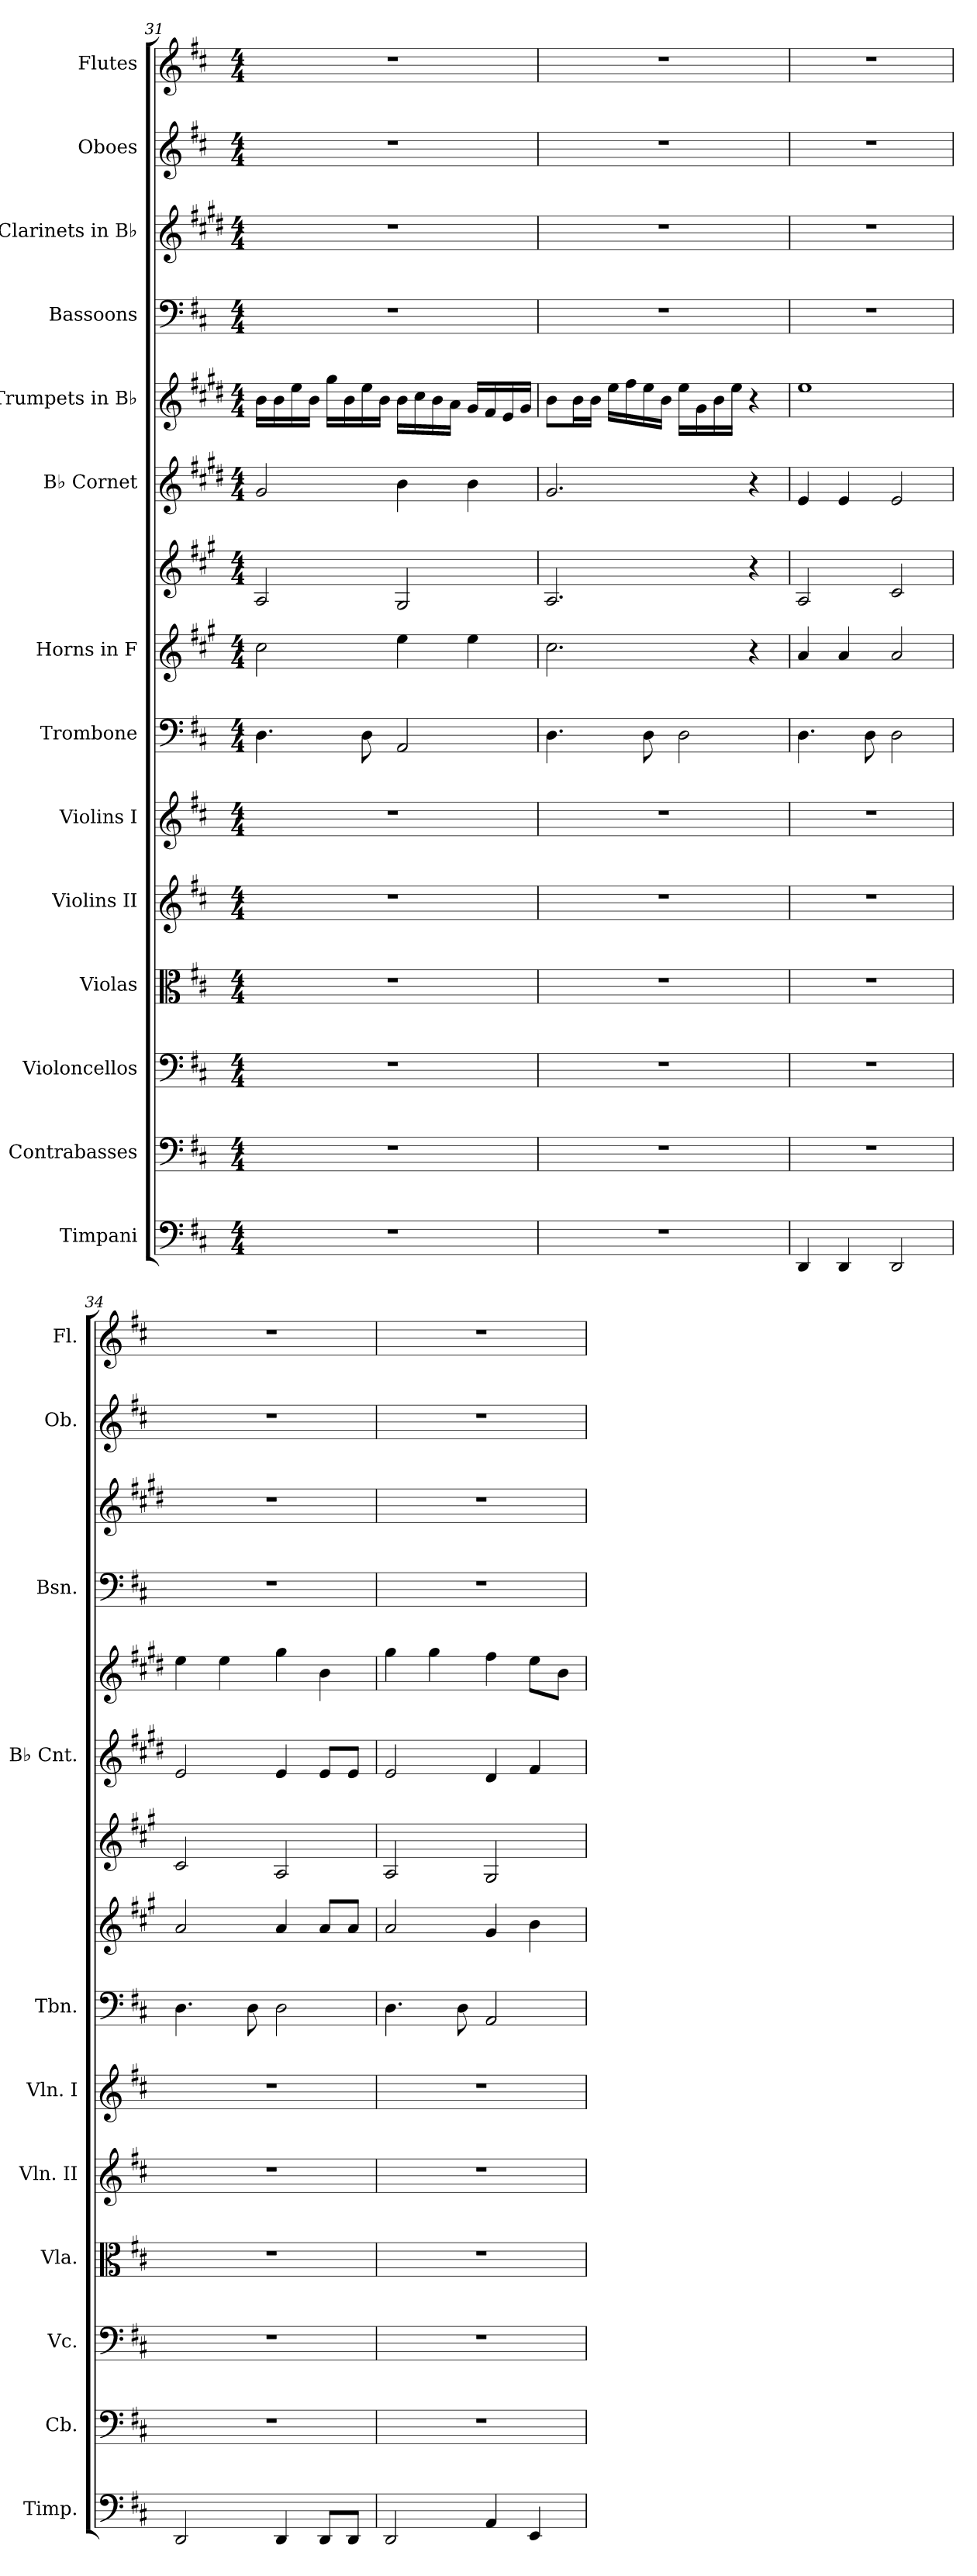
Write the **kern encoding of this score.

**kern	**kern	**kern	**kern	**kern	**kern	**kern	**kern	**kern	**kern	**kern	**kern	**kern	**kern	**kern
*part14	*part13	*part12	*part11	*part10	*part9	*part8	*part7	*part7	*part6	*part5	*part4	*part3	*part2	*part1
*staff15	*staff14	*staff13	*staff12	*staff11	*staff10	*staff9	*staff8	*staff7	*staff6	*staff5	*staff4	*staff3	*staff2	*staff1
*I"Timpani	*I"Contrabasses	*I"Violoncellos	*I"Violas	*I"Violins II	*I"Violins I	*I"Trombone	*I"Horns in F	*	*I"B♭ Cornet	*I"Trumpets in B♭	*I"Bassoons	*I"Clarinets in B♭	*I"Oboes	*I"Flutes
*I'Timp.	*I'Cb.	*I'Vc.	*I'Vla.	*I'Vln. II	*I'Vln. I	*I'Tbn.	*	*	*I'B♭ Cnt.	*	*I'Bsn.	*	*I'Ob.	*I'Fl.
*clefF4	*clefF4	*clefF4	*clefC3	*clefG2	*clefG2	*clefF4	*clefG2	*clefG2	*clefG2	*clefG2	*clefF4	*clefG2	*clefG2	*clefG2
*	*ITrd7c12	*	*	*	*	*	*ITrd4c7	*ITrd4c7	*ITrd1c2	*ITrd1c2	*	*ITrd1c2	*	*
*k[f#c#]	*k[f#c#]	*k[f#c#]	*k[f#c#]	*k[f#c#]	*k[f#c#]	*k[f#c#]	*k[f#c#]	*k[f#c#]	*k[f#c#]	*k[f#c#]	*k[f#c#]	*k[f#c#]	*k[f#c#]	*k[f#c#]
*M4/4	*M4/4	*M4/4	*M4/4	*M4/4	*M4/4	*M4/4	*M4/4	*M4/4	*M4/4	*M4/4	*M4/4	*M4/4	*M4/4	*M4/4
=31	=31	=31	=31	=31	=31	=31	=31	=31	=31	=31	=31	=31	=31	=31
1r	1r	1r	1r	1r	1r	4.D\	2f#\	2D/	2f#/	16a\LL	1r	1r	1r	1r
.	.	.	.	.	.	.	.	.	.	16a\	.	.	.	.
.	.	.	.	.	.	.	.	.	.	16dd\	.	.	.	.
.	.	.	.	.	.	.	.	.	.	16a\JJ	.	.	.	.
.	.	.	.	.	.	.	.	.	.	16ff#\LL	.	.	.	.
.	.	.	.	.	.	.	.	.	.	16a\	.	.	.	.
.	.	.	.	.	.	8D\	.	.	.	16dd\	.	.	.	.
.	.	.	.	.	.	.	.	.	.	16a\JJ	.	.	.	.
.	.	.	.	.	.	2AA/	4a\	2C#/	4a\	16a\LL	.	.	.	.
.	.	.	.	.	.	.	.	.	.	16b\	.	.	.	.
.	.	.	.	.	.	.	.	.	.	16a\	.	.	.	.
.	.	.	.	.	.	.	.	.	.	16g\JJ	.	.	.	.
.	.	.	.	.	.	.	4a\	.	4a\	16f#/LL	.	.	.	.
.	.	.	.	.	.	.	.	.	.	16e/	.	.	.	.
.	.	.	.	.	.	.	.	.	.	16d/	.	.	.	.
.	.	.	.	.	.	.	.	.	.	16f#/JJ	.	.	.	.
=32	=32	=32	=32	=32	=32	=32	=32	=32	=32	=32	=32	=32	=32	=32
1r	1r	1r	1r	1r	1r	4.D\	2.f#\	2.D/	2.f#/	8a\L	1r	1r	1r	1r
.	.	.	.	.	.	.	.	.	.	16a\L	.	.	.	.
.	.	.	.	.	.	.	.	.	.	16a\JJ	.	.	.	.
.	.	.	.	.	.	.	.	.	.	16dd\LL	.	.	.	.
.	.	.	.	.	.	.	.	.	.	16ee\	.	.	.	.
.	.	.	.	.	.	8D\	.	.	.	16dd\	.	.	.	.
.	.	.	.	.	.	.	.	.	.	16a\JJ	.	.	.	.
.	.	.	.	.	.	2D\	.	.	.	16dd\LL	.	.	.	.
.	.	.	.	.	.	.	.	.	.	16f#\	.	.	.	.
.	.	.	.	.	.	.	.	.	.	16a\	.	.	.	.
.	.	.	.	.	.	.	.	.	.	16dd\JJ	.	.	.	.
.	.	.	.	.	.	.	4r	4r	4r	4r	.	.	.	.
!!LO:PB:g=z
=33	=33	=33	=33	=33	=33	=33	=33	=33	=33	=33	=33	=33	=33	=33
4DD/	1r	1r	1r	1r	1r	4.D\	4d/	2D/	4d/	1dd	1r	1r	1r	1r
4DD/	.	.	.	.	.	.	4d/	.	4d/	.	.	.	.	.
.	.	.	.	.	.	8D\	.	.	.	.	.	.	.	.
2DD/	.	.	.	.	.	2D\	2d/	2F#/	2d/	.	.	.	.	.
=34	=34	=34	=34	=34	=34	=34	=34	=34	=34	=34	=34	=34	=34	=34
2DD/	1r	1r	1r	1r	1r	4.D\	2d/	2F#/	2d/	4dd\	1r	1r	1r	1r
.	.	.	.	.	.	.	.	.	.	4dd\	.	.	.	.
.	.	.	.	.	.	8D\	.	.	.	.	.	.	.	.
4DD/	.	.	.	.	.	2D\	4d/	2D/	4d/	4ff#\	.	.	.	.
8DD/L	.	.	.	.	.	.	8d/L	.	8d/L	4a\	.	.	.	.
8DD/J	.	.	.	.	.	.	8d/J	.	8d/J	.	.	.	.	.
=35	=35	=35	=35	=35	=35	=35	=35	=35	=35	=35	=35	=35	=35	=35
2DD/	1r	1r	1r	1r	1r	4.D\	2d/	2D/	2d/	4ff#\	1r	1r	1r	1r
.	.	.	.	.	.	.	.	.	.	4ff#\	.	.	.	.
.	.	.	.	.	.	8D\	.	.	.	.	.	.	.	.
4AA/	.	.	.	.	.	2AA/	4c#/	2C#/	4c#/	4ee\	.	.	.	.
4EE/	.	.	.	.	.	.	4e\	.	4e/	8dd\L	.	.	.	.
.	.	.	.	.	.	.	.	.	.	8a\J	.	.	.	.
=	=	=	=	=	=	=	=	=	=	=	=	=	=	=
*-	*-	*-	*-	*-	*-	*-	*-	*-	*-	*-	*-	*-	*-	*-
